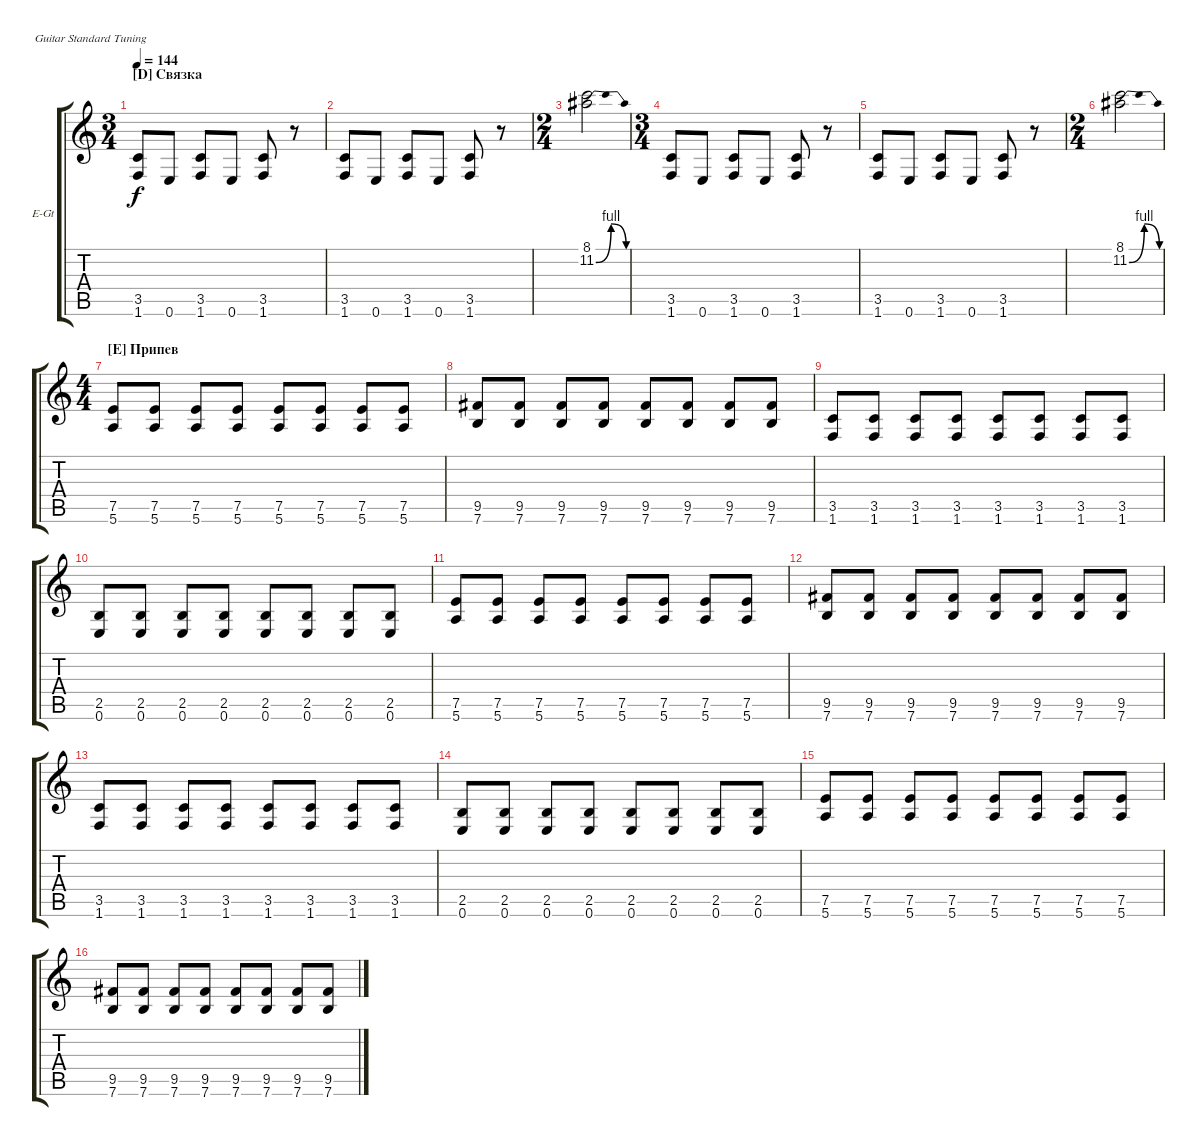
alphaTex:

\defaultSystemsLayout 4
\bracketExtendMode groupsimilarinstruments
\firstSystemTrackNameOrientation horizontal
\otherSystemsTrackNameOrientation horizontal
\track ("Guitar Rythm 2 (Yakov)" "E-Gt") {instrument distortionguitar}
\staff {score tabs}
\tuning (E4 B3 G3 D3 A2 E2)
\ts (3 4)
\section ("D" "Связка")
\tempo 144
\clef g2
\ks c
(1.6 3.5).8{dy f} 0.6.8 (1.6 3.5).8 0.6.8 (1.6 3.5).8 r.8 |
(1.6 3.5).8 0.6.8 (1.6 3.5).8 0.6.8 (1.6 3.5).8 r.8 |
\ts (2 4)
(8.1 11.2{be (bendrelease 0 0 21 4 45.6 4 59.4 0)}).2 |
\ts (3 4)
(1.6 3.5).8 0.6.8 (1.6 3.5).8 0.6.8 (1.6 3.5).8 r.8 |
(1.6 3.5).8 0.6.8 (1.6 3.5).8 0.6.8 (1.6 3.5).8 r.8 |
\ts (2 4)
(8.1 11.2{be (bendrelease 0 0 22.8 4 56.4 4 59.4 0)}).2 |
\ts (4 4)
\section ("E" "Припев")
(5.6 7.5).8 (5.6 7.5).8 (5.6 7.5).8 (5.6 7.5).8 (5.6 7.5).8 (5.6 7.5).8 (5.6 7.5).8 (5.6 7.5).8 |
(7.6 9.5).8 (7.6 9.5).8 (7.6 9.5).8 (7.6 9.5).8 (7.6 9.5).8 (7.6 9.5).8 (7.6 9.5).8 (7.6 9.5).8 |
(1.6 3.5).8 (1.6 3.5).8 (1.6 3.5).8 (1.6 3.5).8 (1.6 3.5).8 (1.6 3.5).8 (1.6 3.5).8 (1.6 3.5).8 |
(2.5 0.6).8 (2.5 0.6).8 (2.5 0.6).8 (2.5 0.6).8 (2.5 0.6).8 (2.5 0.6).8 (2.5 0.6).8 (2.5 0.6).8 |
(5.6 7.5).8 (5.6 7.5).8 (5.6 7.5).8 (5.6 7.5).8 (5.6 7.5).8 (5.6 7.5).8 (5.6 7.5).8 (5.6 7.5).8 |
(7.6 9.5).8 (7.6 9.5).8 (7.6 9.5).8 (7.6 9.5).8 (7.6 9.5).8 (7.6 9.5).8 (7.6 9.5).8 (7.6 9.5).8 |
(1.6 3.5).8 (1.6 3.5).8 (1.6 3.5).8 (1.6 3.5).8 (1.6 3.5).8 (1.6 3.5).8 (1.6 3.5).8 (1.6 3.5).8 |
(2.5 0.6).8 (2.5 0.6).8 (2.5 0.6).8 (2.5 0.6).8 (2.5 0.6).8 (2.5 0.6).8 (2.5 0.6).8 (2.5 0.6).8 |
(5.6 7.5).8 (5.6 7.5).8 (5.6 7.5).8 (5.6 7.5).8 (5.6 7.5).8 (5.6 7.5).8 (5.6 7.5).8 (5.6 7.5).8 |
(7.6 9.5).8 (7.6 9.5).8 (7.6 9.5).8 (7.6 9.5).8 (7.6 9.5).8 (7.6 9.5).8 (7.6 9.5).8 (7.6 9.5).8
